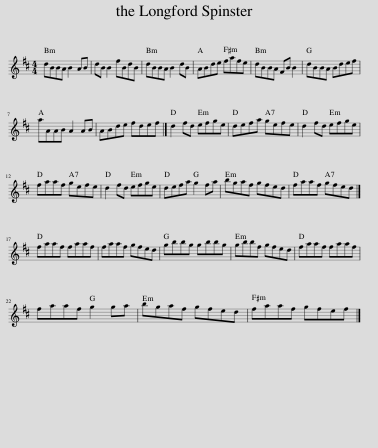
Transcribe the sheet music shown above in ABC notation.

X:1
L:1/8
M:4/4
I:linebreak $
K:Bmin
V:1 treble
V:1
 dBBA B2 AB | dB B2 fBdB | dBBA B2 dB | ABde fafe | dBBA FB B2 | %5
 dBBA Bdef |$ aAAB A2 AB | ABde fdef |] d2 fd efge | defa gefe | %10
 d2 fd efge |$ faaf gefe | d2 fd efge | defa g2 fa | bgaf gfed | %15
 faaf gfed |]$ faaf faaf | faaf gfed | gbbg gbbg | gbbf gfed | %20
 faaf faaf |$ faaf g2 ga | bgaf gfed | faaf gfef |] %24
